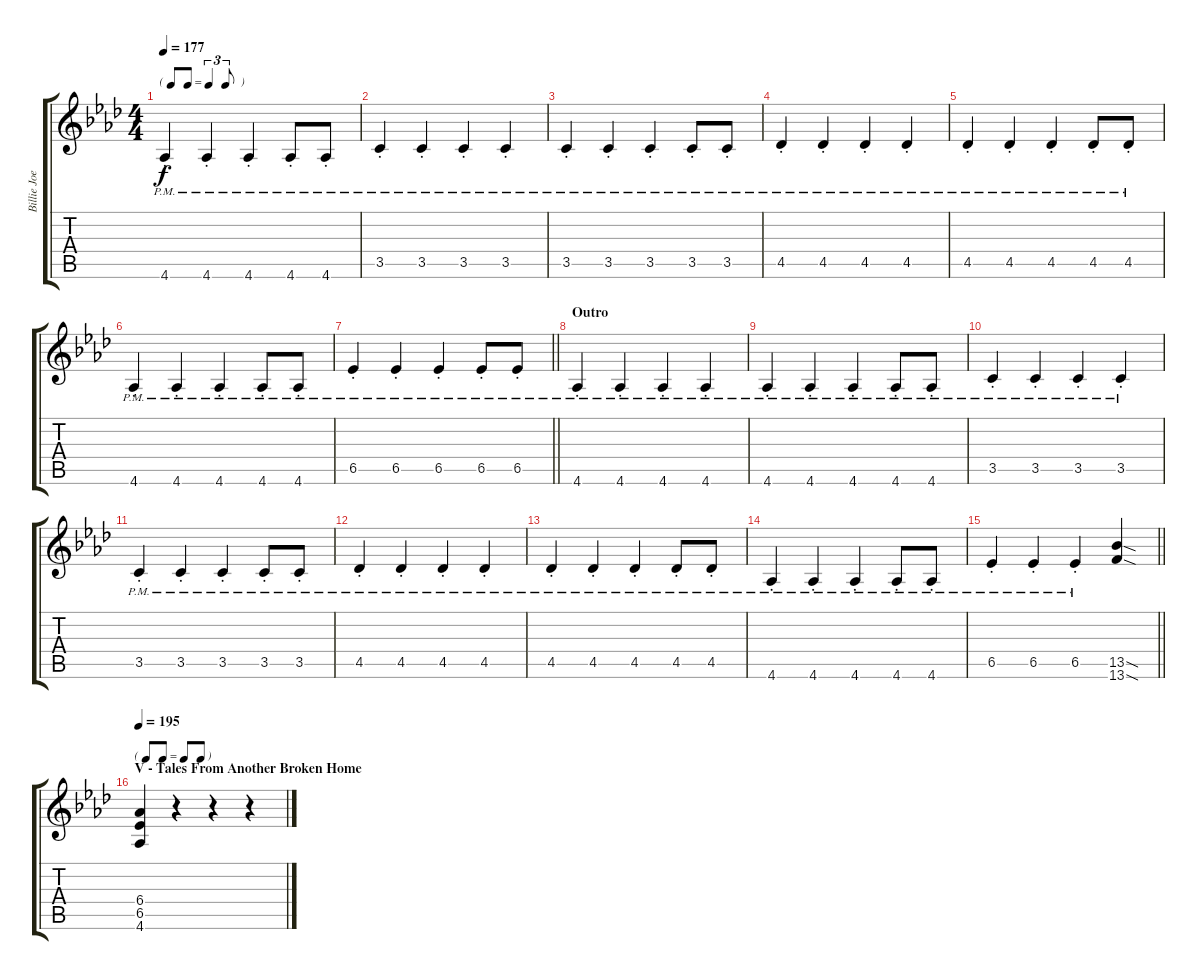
\track ("Billie Joe Lead" "Billie Joe") {instrument overdrivenguitar}
\staff {score tabs}
\tuning (E4 B3 G3 D3 A2 E2) {hide}
\ts (4 4)
\tf triplet8th
\tempo 177
\clef g2
\ks ab
4.6{pm st}.4{dy f} 4.6{pm st}.4 4.6{pm st}.4 4.6{pm st}.8 4.6{pm st}.8 |
3.5{pm st}.4 3.5{pm st}.4 3.5{pm st}.4 3.5{pm st}.4 |
3.5{pm st}.4 3.5{pm st}.4 3.5{pm st}.4 3.5{pm st}.8 3.5{pm st}.8 |
4.5{pm st}.4 4.5{pm st}.4 4.5{pm st}.4 4.5{pm st}.4 |
4.5{pm st}.4 4.5{pm st}.4 4.5{pm st}.4 4.5{pm st}.8 4.5{pm st}.8 |
4.6{pm st}.4 4.6{pm st}.4 4.6{pm st}.4 4.6{pm st}.8 4.6{pm st}.8 |
\barLineRight lightlight
6.5{pm st}.4 6.5{pm st}.4 6.5{pm st}.4 6.5{pm st}.8 6.5{pm st}.8 |
\section ("" "Outro")
4.6{pm st}.4 4.6{pm st}.4 4.6{pm st}.4 4.6{pm st}.4 |
4.6{pm st}.4 4.6{pm st}.4 4.6{pm st}.4 4.6{pm st}.8 4.6{pm st}.8 |
3.5{pm st}.4 3.5{pm st}.4 3.5{pm st}.4 3.5{pm st}.4 |
3.5{pm st}.4 3.5{pm st}.4 3.5{pm st}.4 3.5{pm st}.8 3.5{pm st}.8 |
4.5{pm st}.4 4.5{pm st}.4 4.5{pm st}.4 4.5{pm st}.4 |
4.5{pm st}.4 4.5{pm st}.4 4.5{pm st}.4 4.5{pm st}.8 4.5{pm st}.8 |
4.6{pm st}.4 4.6{pm st}.4 4.6{pm st}.4 4.6{pm st}.8 4.6{pm st}.8 |
\barLineRight lightlight
6.5{pm st}.4 6.5{pm st}.4 6.5{pm st}.4 (13.5{sod} 13.6{sod}).4 |
\tf none
\section ("" "V - Tales From Another Broken Home")
\tempo 195
(6.4 6.5 4.6).4 r.4 r.4 r.4
